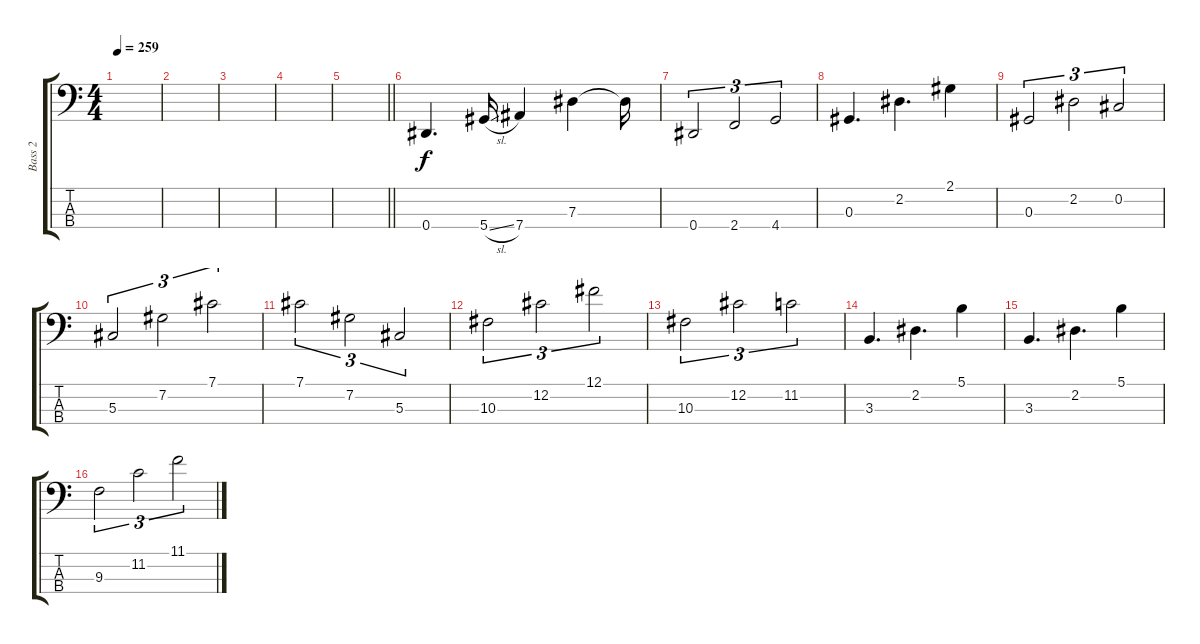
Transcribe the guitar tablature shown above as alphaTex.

\track ("Bass 2 " "Bass 2 ") {instrument electricbasspick}
\staff {score tabs}
\tuning (Gb2 Db2 Ab1 Eb1) {hide}
\ts (4 4)
\tempo 259
\clef f4
\ks c
|
|
|
|
\barLineRight lightlight
|
\section ("" "")
0.4.4{d} 5.4{sl}.16 7.4.4 7.3.4 7.3{t}.16 |
0.4.2{tu (3 2)} 2.4.2{tu (3 2)} 4.4.2{tu (3 2)} |
0.3.4{d} 2.2.4{d} 2.1.4 |
0.3.2{tu (3 2)} 2.2.2{tu (3 2)} 0.2.2{tu (3 2)} |
5.3.2{tu (3 2)} 7.2.2{tu (3 2)} 7.1.2{tu (3 2)} |
7.1.2{tu (3 2)} 7.2.2{tu (3 2)} 5.3.2{tu (3 2)} |
10.3.2{tu (3 2)} 12.2.2{tu (3 2)} 12.1.2{tu (3 2)} |
10.3.2{tu (3 2)} 12.2.2{tu (3 2)} 11.2.2{tu (3 2)} |
3.3.4{d} 2.2.4{d} 5.1.4 |
3.3.4{d} 2.2.4{d} 5.1.4 |
9.3.2{tu (3 2)} 11.2.2{tu (3 2)} 11.1.2{tu (3 2)}
